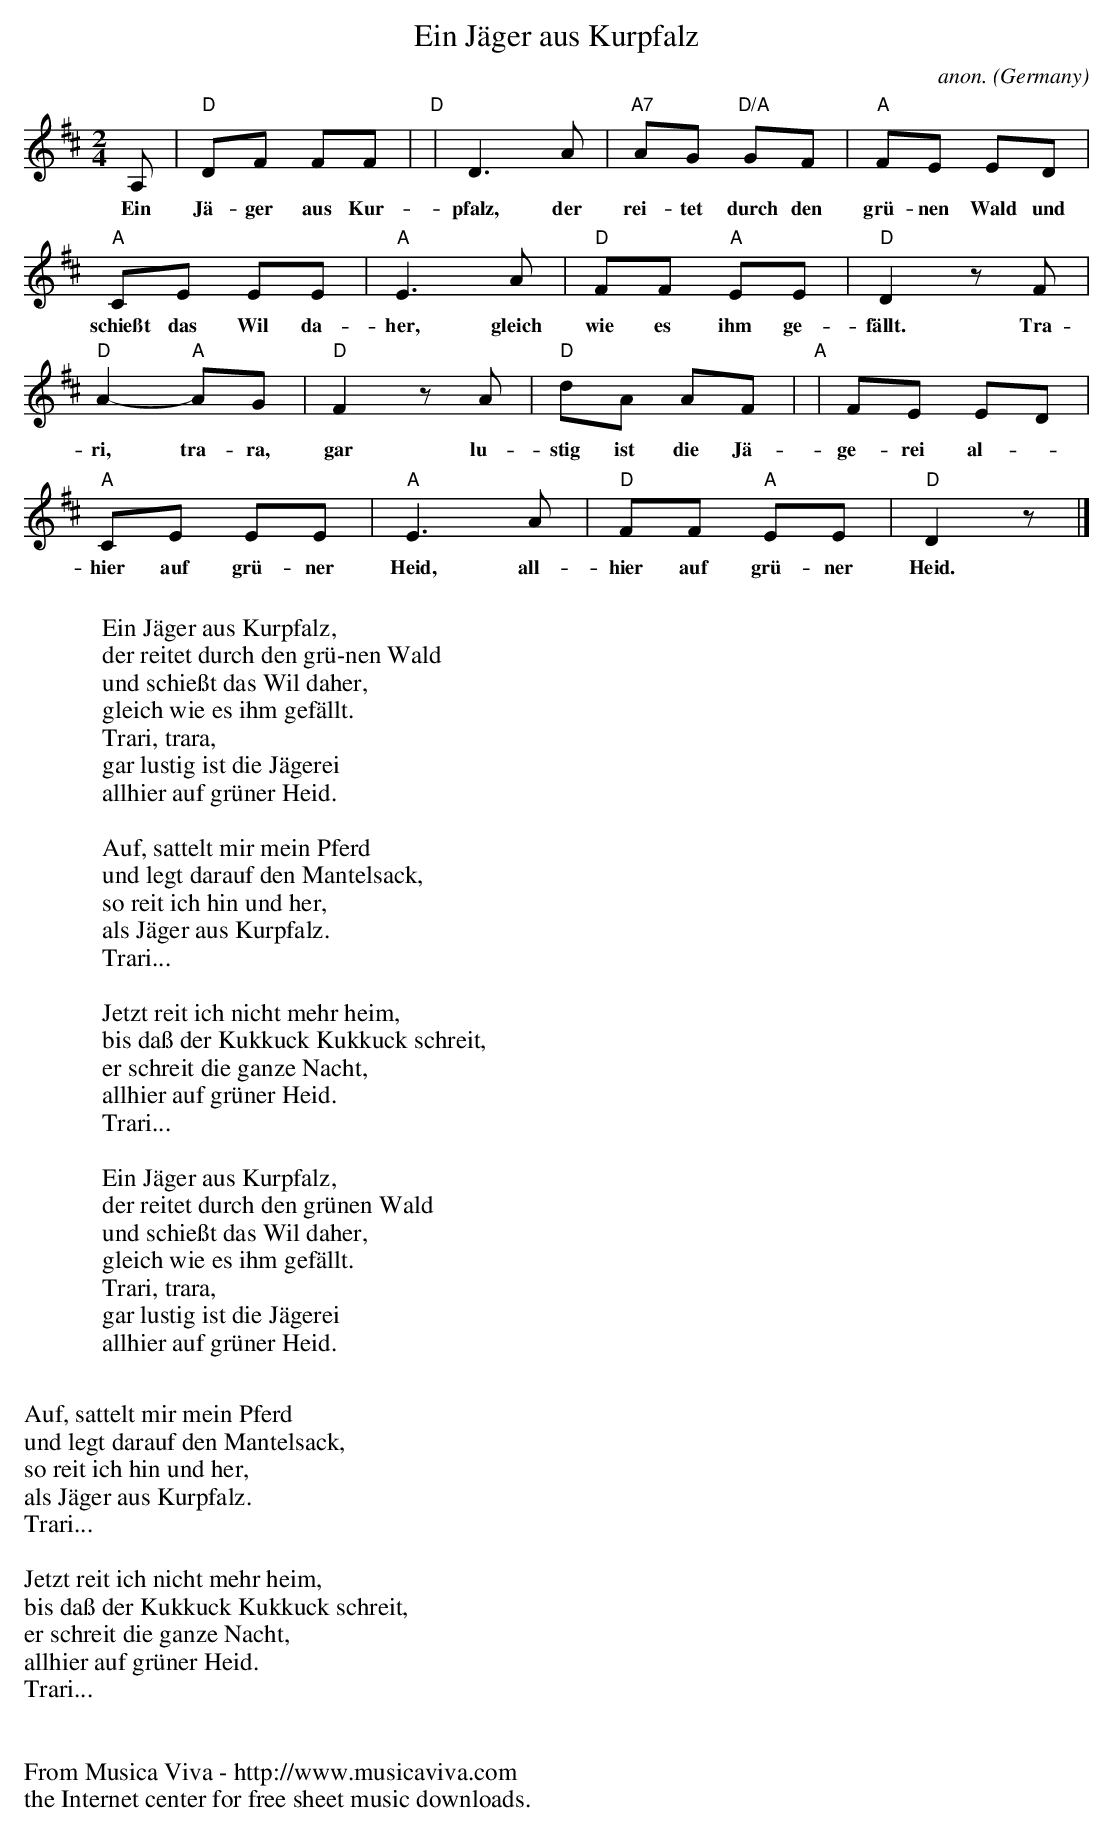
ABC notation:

X:1
T:Ein J\"ager aus Kurpfalz
C:anon.
O:Germany
M:2/4
L:1/8
K:D
A,|"D"DF FF|"D"|D3A|"A7"AG "D/A"GF|"A"FE ED|
w:Ein J\"a-ger aus Kur-pfalz, der rei-tet durch den gr\"u-nen Wald und
"A"CE EE|"A"E3A|"D"FF "A"EE|"D"D2 z F|
w:schie\sst das Wil da-her, gleich wie es ihm ge-f\"allt. Tra-
"D"A2- "A"AG|"D"F2 z A|"D"dA AF|"A"|FE ED|
w:ri, tra-ra, gar lu-stig ist die J\"a-ge-rei al-
"A"CE EE|"A"E3A|"D"FF "A"EE|"D"D2 z|]
w:hier auf gr\"u-ner Heid, all-hier auf gr\"u-ner Heid.
W:
W:Ein J\"ager aus Kurpfalz,
W:der reitet durch den gr\"u-nen Wald
W:und schie\sst das Wil daher,
W:gleich wie es ihm gef\"allt.
W:  Trari, trara,
W:  gar lustig ist die J\"agerei
W:  allhier auf gr\"uner Heid.
W:
W:Auf, sattelt mir mein Pferd
W:und legt darauf den Mantelsack,
W:so reit ich hin und her,
W:als J\"ager aus Kurpfalz.
W:  Trari...
W:
W:Jetzt reit ich nicht mehr heim,
W:bis da\ss der Kukkuck Kukkuck schreit,
W:er schreit die ganze Nacht,
W:allhier auf gr\"uner Heid.
W:  Trari...
W:
W:Ein J\"ager aus Kurpfalz,
W:der reitet durch den gr\"unen Wald
W:und schie\sst das Wil daher,
W:gleich wie es ihm gef\"allt.
W:  Trari, trara,
W:  gar lustig ist die J\"agerei
W:  allhier auf gr\"uner Heid.
W:
W:Auf, sattelt mir mein Pferd
W:und legt darauf den Mantelsack,
W:so reit ich hin und her,
W:als J\"ager aus Kurpfalz.
W:  Trari...
W:
W:Jetzt reit ich nicht mehr heim,
W:bis da\ss der Kukkuck Kukkuck schreit,
W:er schreit die ganze Nacht,
W:allhier auf gr\"uner Heid.
W:  Trari...
W:
W:
W:  From Musica Viva - http://www.musicaviva.com
W:  the Internet center for free sheet music downloads.
